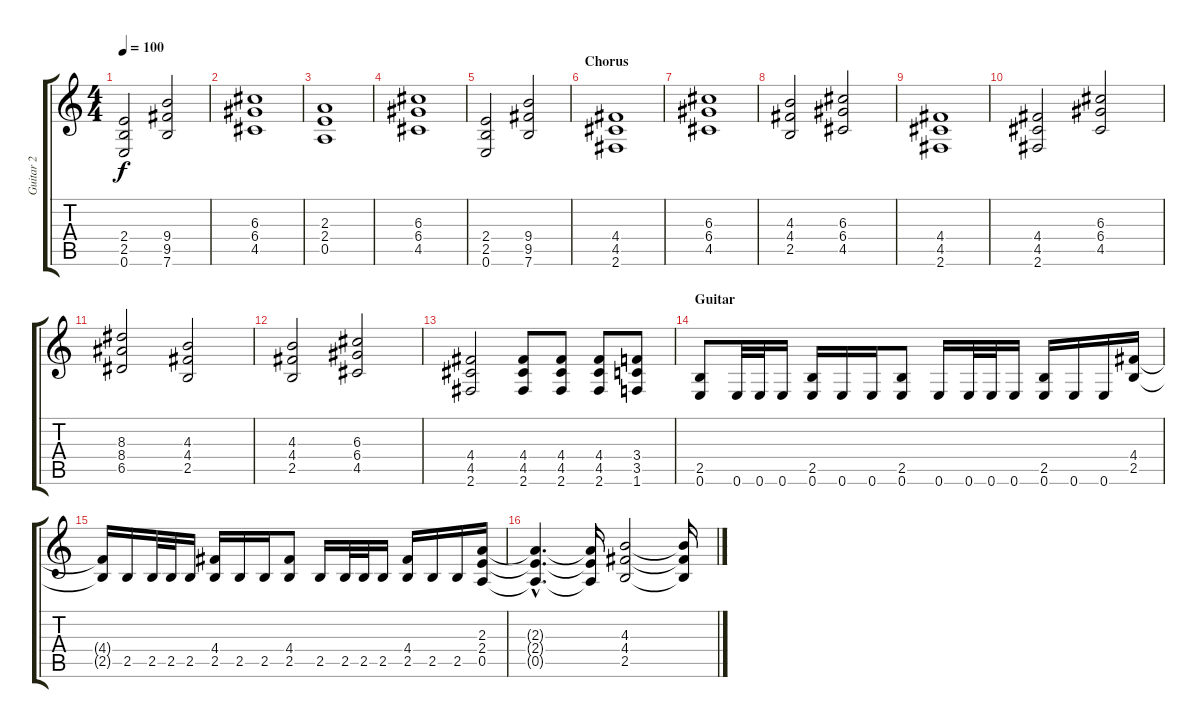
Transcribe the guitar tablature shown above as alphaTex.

\track ("Guitar 2" "Guitar 2") {instrument distortionguitar}
\staff {score tabs}
\tuning (E4 B3 G3 D3 A2 E2) {hide}
\ts (4 4)
\tempo 100
\clef g2
\ks c
(2.4 2.5 0.6).2{dy f} (9.4 9.5 7.6).2 |
\section ("" "")
(6.3 6.4 4.5).1 |
(2.3 2.4 0.5).1 |
(6.3 6.4 4.5).1 |
(2.4 2.5 0.6).2 (9.4 9.5 7.6).2 |
\section ("" "Chorus")
(4.4 4.5 2.6).1 |
(6.3 6.4 4.5).1 |
(4.3 4.4 2.5).2 (6.3 6.4 4.5).2 |
(4.4 4.5 2.6).1 |
(4.4 4.5 2.6).2 (6.3 6.4 4.5).2 |
(8.3 8.4 6.5).2 (4.3 4.4 2.5).2 |
(4.3 4.4 2.5).2 (6.3 6.4 4.5).2 |
(4.4 4.5 2.6).2 (4.4 4.5 2.6).8 (4.4 4.5 2.6).8 (4.4 4.5 2.6).8 (3.4 3.5 1.6).8 |
\section ("" "Guitar")
(2.5 0.6).8 0.6.32 0.6.32 0.6.16 (2.5 0.6).16 0.6.16 0.6.16 (2.5 0.6).8 0.6.16 0.6.32 0.6.32 0.6.16 (2.5 0.6).16 0.6.16 0.6.16 (4.4 2.5).16 |
(4.4{t} 2.5{t}).16 2.5.16 2.5.32 2.5.32 2.5.16 (4.4 2.5).16 2.5.16 2.5.16 (4.4 2.5).8 2.5.16 2.5.32 2.5.32 2.5.16 (4.4 2.5).16 2.5.16 2.5.16 (2.3 2.4 0.5).16 |
(2.3{hac t} 2.4{hac t} 0.5{hac t}).4{d} (2.3{t} 2.4{t} 0.5{t}).16 (4.3 4.4 2.5).2 (4.3{t} 4.4{t} 2.5{t}).16
